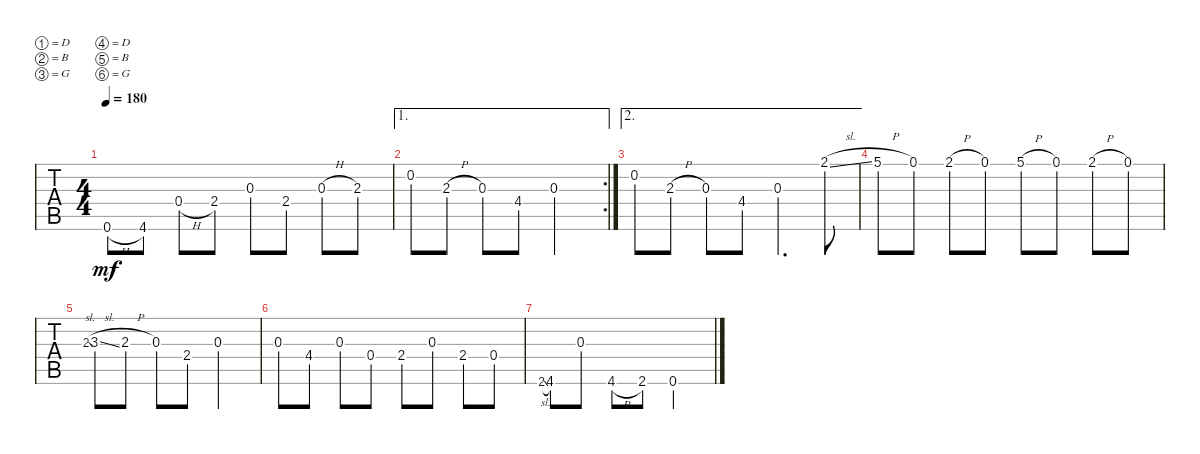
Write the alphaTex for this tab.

\defaultSystemsLayout 4
\bracketExtendMode groupsimilarinstruments
\singleTrackTrackNamePolicy hidden
\multiTrackTrackNamePolicy hidden
\otherSystemsTrackNameOrientation horizontal
\track ("Steel Guitar" "S-Gt") {instrument acousticguitarsteel}
\staff {tabs}
\tuning (D4 B3 G3 D3 B2 G2)
\ts (4 4)
\tempo 180
\clef g2
\ks c
0.6{h}.8{dy mf} 4.6.8 0.4{h}.8 2.4.8 0.3.8 2.4.8 0.3{h}.8 2.3.8 |
\ae 1
\rc 2
0.2.8 2.3{h}.8 0.3.8 4.4.8 0.3.2 |
\ae 2
0.2.8 2.3{h}.8 0.3.8 4.4.8 0.3.4{d} 2.1{sl}.8 |
5.1{h}.8 0.1.8 2.1{h}.8 0.1.8 5.1{h}.8 0.1.8 2.1{h}.8 0.1.8 |
2.3{sl}.8{gr} 3.3{sl}.8 2.3{h}.8 0.3.8 2.4.8 0.3.2 |
0.3.8 4.4.8 0.3.8 0.4.8 2.4.8 0.3.8 2.4.8 0.4.8 |
2.6{sl}.8{gr} 4.6.8 0.3.8 4.6{h}.8 2.6.8 0.6.2
